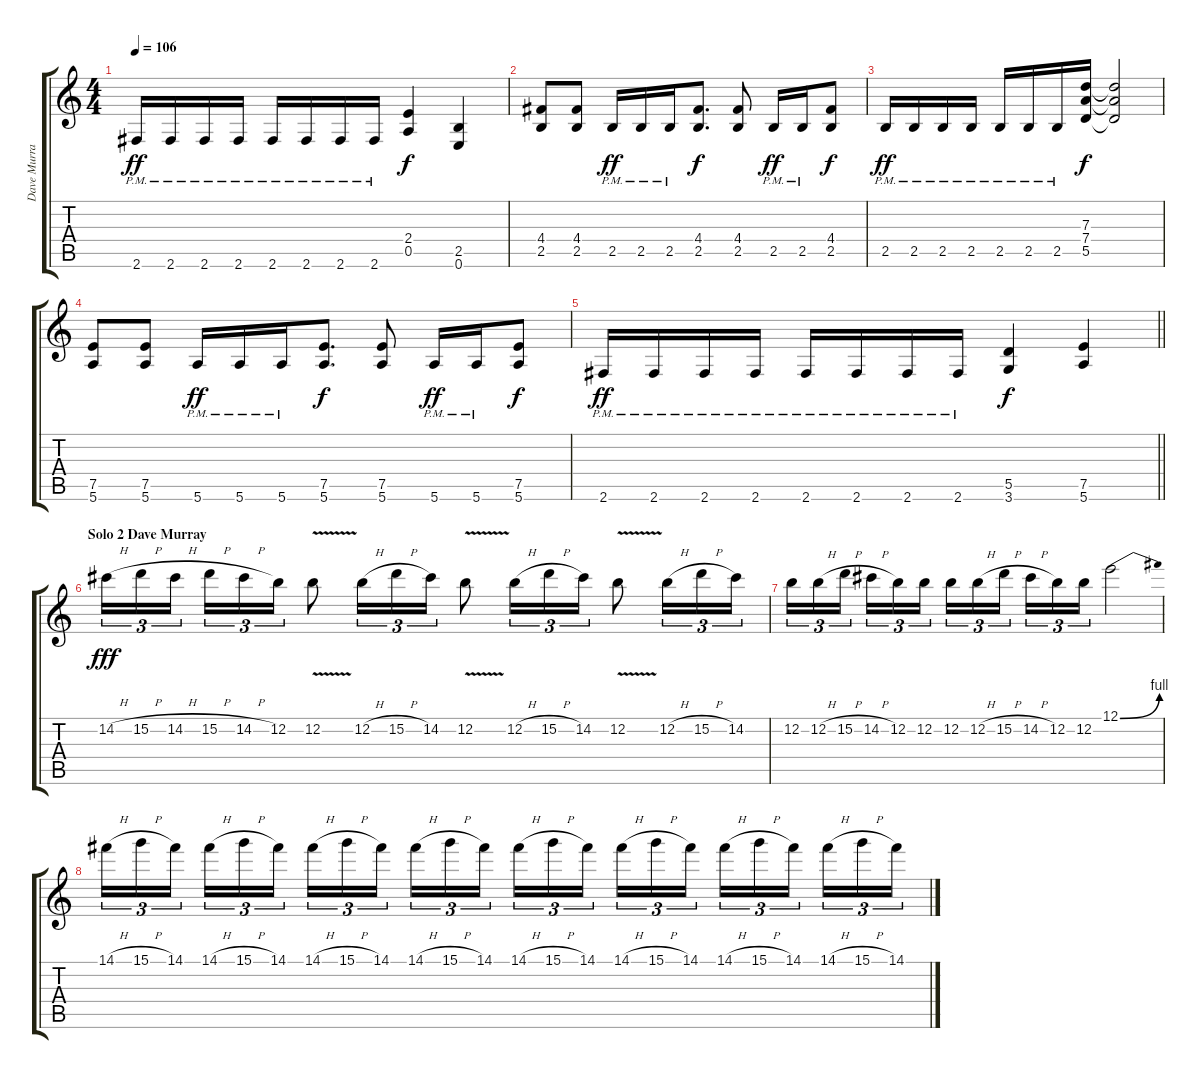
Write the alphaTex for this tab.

\track ("Dave Murray" "Dave Murra") {instrument distortionguitar}
\staff {score tabs}
\tuning (E4 B3 G3 D3 A2 E2) {hide}
\ts (4 4)
\tempo 106
\clef g2
\ks c
2.6{pm}.16{dy ff} 2.6{pm}.16 2.6{pm}.16 2.6{pm}.16 2.6{pm}.16 2.6{pm}.16 2.6{pm}.16 2.6{pm}.16 (2.4 0.5).4{dy f} (2.5 0.6).4 |
(4.4 2.5).8 (4.4 2.5).8 2.5{pm}.16{dy ff} 2.5{pm}.16 2.5{pm}.16 (4.4 2.5).8{d dy f} (4.4 2.5).8 2.5{pm}.16{dy ff} 2.5{pm}.16 (4.4 2.5).8{dy f} |
2.5{pm}.16{dy ff} 2.5{pm}.16 2.5{pm}.16 2.5{pm}.16 2.5{pm}.16 2.5{pm}.16 2.5{pm}.16 (7.3 7.4 5.5).16{dy f} (7.3{t} 7.4{t} 5.5{t}).2 |
(7.5 5.6).8 (7.5 5.6).8 5.6{pm}.16{dy ff} 5.6{pm}.16 5.6{pm}.16 (7.5 5.6).8{d dy f} (7.5 5.6).8 5.6{pm}.16{dy ff} 5.6{pm}.16 (7.5 5.6).8{dy f} |
\barLineRight lightlight
2.6{pm}.16{dy ff} 2.6{pm}.16 2.6{pm}.16 2.6{pm}.16 2.6{pm}.16 2.6{pm}.16 2.6{pm}.16 2.6{pm}.16 (5.5 3.6).4{dy f} (7.5 5.6).4 |
\section ("" "Solo 2 Dave Murray")
14.2{h}.16{tu (3 2) dy fff} 15.2{h}.16{tu (3 2)} 14.2{h}.16{tu (3 2) beam splitsecondary} 15.2{h}.16{tu (3 2)} 14.2{h}.16{tu (3 2)} 12.2.16{tu (3 2)} 12.2{v}.8 12.2{h}.16{tu (3 2)} 15.2{h}.16{tu (3 2)} 14.2.16{tu (3 2)} 12.2{v}.8 12.2{h}.16{tu (3 2)} 15.2{h}.16{tu (3 2)} 14.2.16{tu (3 2)} 12.2{v}.8 12.2{h}.16{tu (3 2)} 15.2{h}.16{tu (3 2)} 14.2.16{tu (3 2)} |
12.2.16{tu (3 2)} 12.2{h}.16{tu (3 2)} 15.2{h}.16{tu (3 2) beam splitsecondary} 14.2{h}.16{tu (3 2)} 12.2.16{tu (3 2)} 12.2.16{tu (3 2)} 12.2.16{tu (3 2)} 12.2{h}.16{tu (3 2)} 15.2{h}.16{tu (3 2) beam splitsecondary} 14.2{h}.16{tu (3 2)} 12.2.16{tu (3 2)} 12.2.16{tu (3 2)} 12.1{be (bend 0 0 60 4)}.2 |
14.1{h}.16{tu (3 2)} 15.1{h}.16{tu (3 2)} 14.1.16{tu (3 2) beam splitsecondary} 14.1{h}.16{tu (3 2)} 15.1{h}.16{tu (3 2)} 14.1.16{tu (3 2)} 14.1{h}.16{tu (3 2)} 15.1{h}.16{tu (3 2)} 14.1.16{tu (3 2) beam splitsecondary} 14.1{h}.16{tu (3 2)} 15.1{h}.16{tu (3 2)} 14.1.16{tu (3 2)} 14.1{h}.16{tu (3 2)} 15.1{h}.16{tu (3 2)} 14.1.16{tu (3 2) beam splitsecondary} 14.1{h}.16{tu (3 2)} 15.1{h}.16{tu (3 2)} 14.1.16{tu (3 2)} 14.1{h}.16{tu (3 2)} 15.1{h}.16{tu (3 2)} 14.1.16{tu (3 2) beam splitsecondary} 14.1{h}.16{tu (3 2)} 15.1{h}.16{tu (3 2)} 14.1.16{tu (3 2)}
